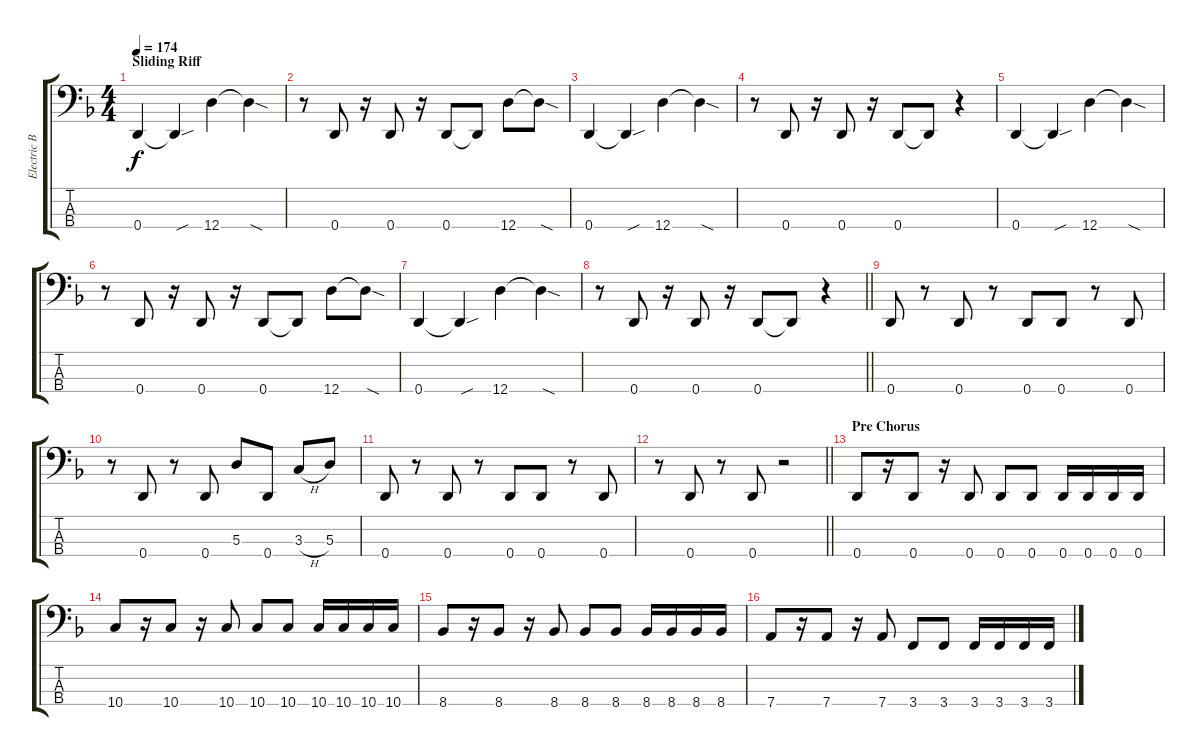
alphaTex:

\track ("Electric Bass" "Electric B") {instrument electricbasspick}
\staff {score tabs}
\tuning (G2 D2 A1 D1) {hide}
\ts (4 4)
\section ("" "Sliding Riff")
\tempo 174
\clef f4
\ks dminor
0.4.4{dy f} 0.4{sou t}.4 12.4.4 12.4{sod t}.4 |
r.8 0.4.8 r.16 0.4.8 r.16 0.4.8 0.4{t}.8 12.4.8 12.4{sod t}.8 |
0.4.4 0.4{sou t}.4 12.4.4 12.4{sod t}.4 |
r.8 0.4.8 r.16 0.4.8 r.16 0.4.8 0.4{t}.8 r.4 |
0.4.4 0.4{sou t}.4 12.4.4 12.4{sod t}.4 |
r.8 0.4.8 r.16 0.4.8 r.16 0.4.8 0.4{t}.8 12.4.8 12.4{sod t}.8 |
0.4.4 0.4{sou t}.4 12.4.4 12.4{sod t}.4 |
\barLineRight lightlight
r.8 0.4.8 r.16 0.4.8 r.16 0.4.8 0.4{t}.8 r.4 |
\section ("" "")
0.4.8 r.8 0.4.8 r.8 0.4.8 0.4.8 r.8 0.4.8 |
r.8 0.4.8 r.8 0.4.8 5.3.8 0.4.8 3.3{h}.8 5.3.8 |
0.4.8 r.8 0.4.8 r.8 0.4.8 0.4.8 r.8 0.4.8 |
\barLineRight lightlight
r.8 0.4.8 r.8 0.4.8 r.2 |
\section ("" "Pre Chorus")
0.4.8 r.16 0.4.8 r.16 0.4.8 0.4.8 0.4.8 0.4.16 0.4.16 0.4.16 0.4.16 |
10.4.8 r.16 10.4.8 r.16 10.4.8 10.4.8 10.4.8 10.4.16 10.4.16 10.4.16 10.4.16 |
8.4.8 r.16 8.4.8 r.16 8.4.8 8.4.8 8.4.8 8.4.16 8.4.16 8.4.16 8.4.16 |
7.4.8 r.16 7.4.8 r.16 7.4.8 3.4.8 3.4.8 3.4.16 3.4.16 3.4.16 3.4.16
